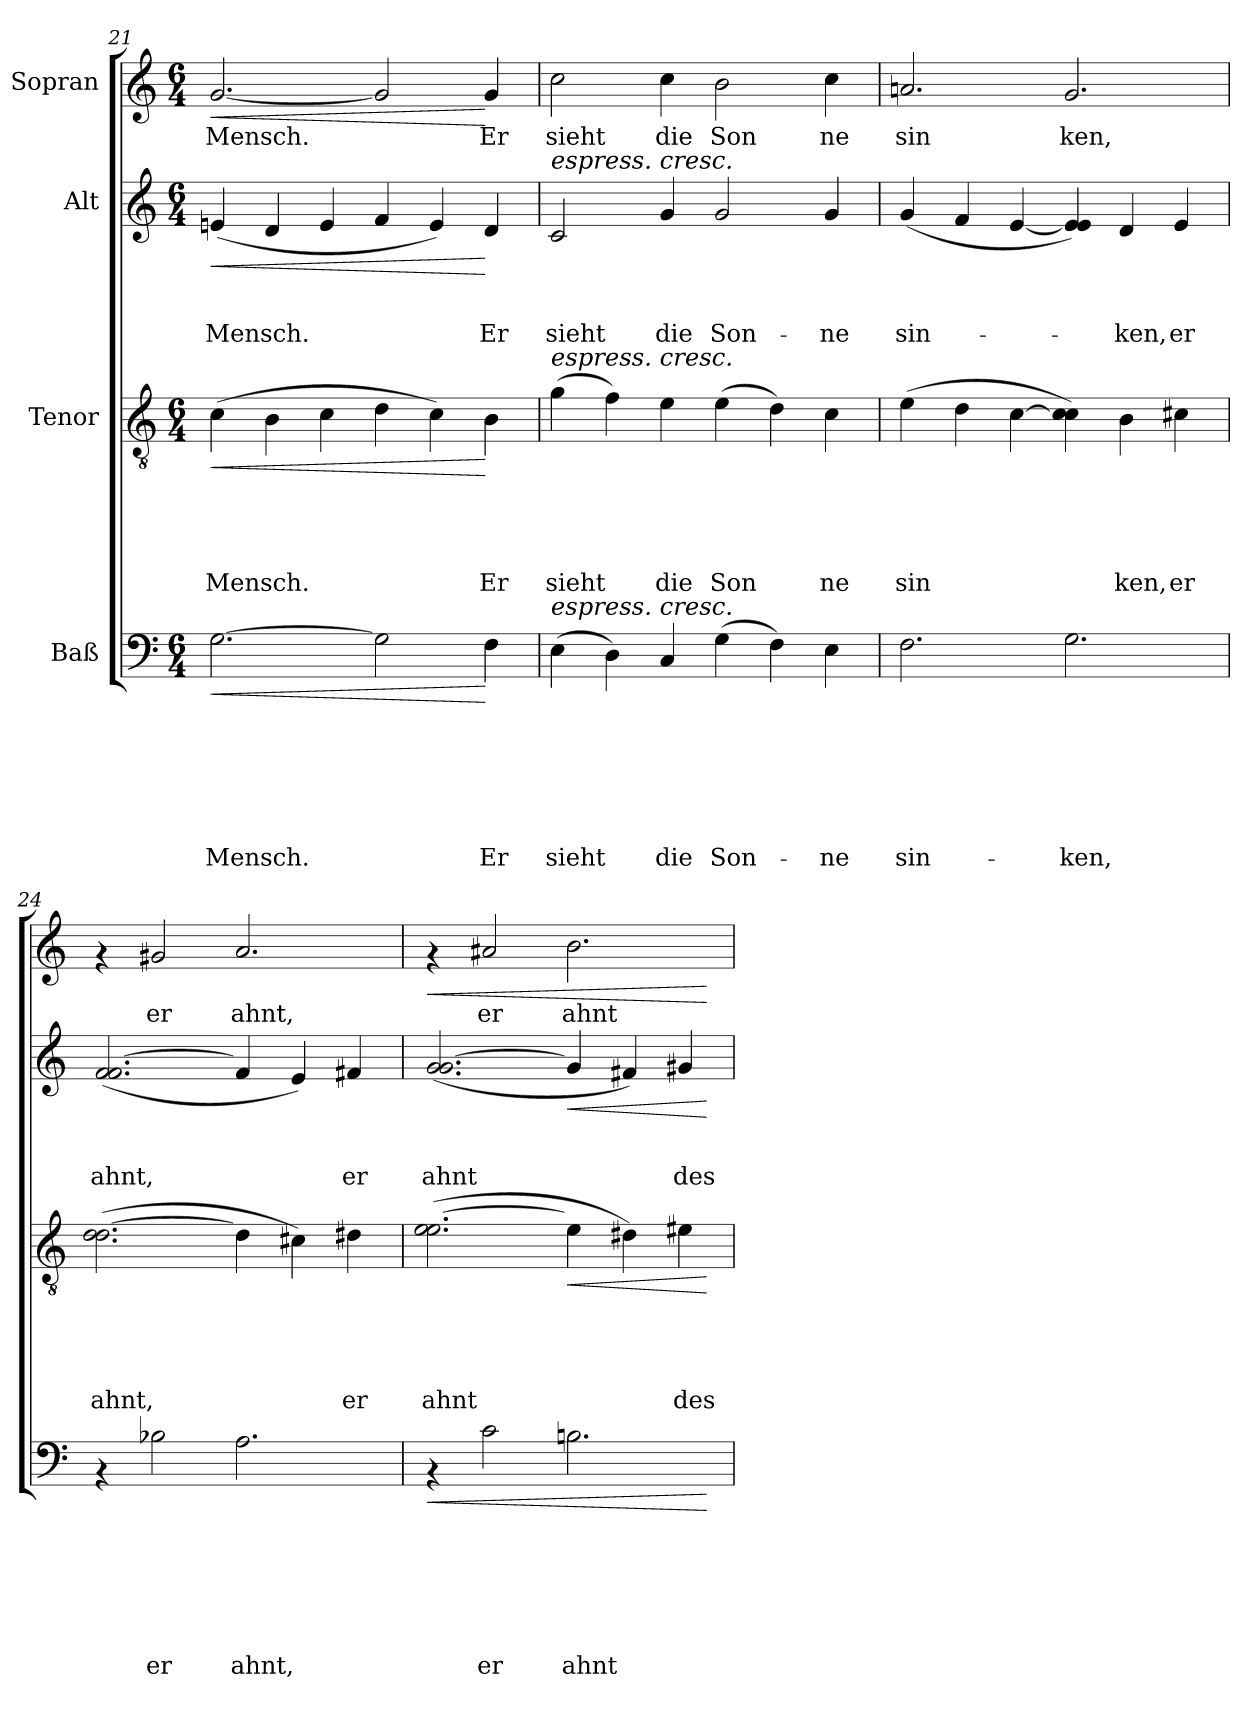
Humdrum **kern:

**kern	**text	**text	**text	**text	**text	**text	**text	**dynam	**kern	**text	**text	**text	**text	**text	**dynam	**kern	**text	**text	**text	**dynam	**kern	**text	**dynam
*part4	*part4	*part4	*part4	*part4	*part4	*part4	*part4	*part4	*part3	*part3	*part3	*part3	*part3	*part3	*part3	*part2	*part2	*part2	*part2	*part2	*part1	*part1	*part1
*staff4	*staff4	*staff4	*staff4	*staff4	*staff4	*staff4	*staff4	*staff4	*staff3	*staff3	*staff3	*staff3	*staff3	*staff3	*staff3	*staff2	*staff2	*staff2	*staff2	*staff2	*staff1	*staff1	*staff1
*I"Baß	*	*	*	*	*	*	*	*	*I"Tenor	*	*	*	*	*	*	*I"Alt	*	*	*	*	*I"Sopran	*	*
*clefF4	*	*	*	*	*	*	*	*	*clefGv2	*	*	*	*	*	*	*clefG2	*	*	*	*	*clefG2	*	*
*k[]	*	*	*	*	*	*	*	*	*k[]	*	*	*	*	*	*	*k[]	*	*	*	*	*k[]	*	*
*C:	*	*	*	*	*	*	*	*	*C:	*	*	*	*	*	*	*C:	*	*	*	*	*C:	*	*
*M6/4	*	*	*	*	*	*	*	*	*M6/4	*	*	*	*	*	*	*M6/4	*	*	*	*	*M6/4	*	*
=21	=21	=21	=21	=21	=21	=21	=21	=21	=21	=21	=21	=21	=21	=21	=21	=21	=21	=21	=21	=21	=21	=21	=21
!	!	!	!	!	!	!	!LO:LY:b:rj	!LO:HP:b	!	!	!	!	!	!LO:LY:b:rj	!LO:HP:b	!	!	!	!LO:LY:b:rj	!LO:HP:b	!	!LO:LY:b:rj	!LO:HP:b
[>2.G\	.	.	.	.	.	.	Mensch.	<	(>4c\	.	.	.	.	Mensch.	<	(<4en/	.	.	Mensch.	<	[<2.g/	Mensch.	<
.	.	.	.	.	.	.	.	.	4B\	.	.	.	.	.	.	4d/	.	.	.	.	.	.	.
.	.	.	.	.	.	.	.	.	4c\	.	.	.	.	.	.	4e/	.	.	.	.	.	.	.
2G\]	.	.	.	.	.	.	.	.	4d\	.	.	.	.	.	.	4f/	.	.	.	.	2g/]	.	.
.	.	.	.	.	.	.	.	.	4c\)	.	.	.	.	.	.	4e/)	.	.	.	.	.	.	.
!	!	!	!	!	!	!	!LO:LY:b:rj	!	!	!	!	!	!	!LO:LY:b:rj	!	!	!	!	!LO:LY:b:rj	!	!	!LO:LY:b:rj	!
4F\	.	.	.	.	.	.	Er	[	4B\	.	.	.	.	Er	[	4d/	.	.	Er	[	4g/	Er	[
=22	=22	=22	=22	=22	=22	=22	=22	=22	=22	=22	=22	=22	=22	=22	=22	=22	=22	=22	=22	=22	=22	=22	=22
!	!	!	!	!	!	!	!	!	!	!	!	!	!	!	!	!LO:TX:a:i:t=espress. cresc.	!	!	!	!	!	!	!
!	!	!	!	!	!	!	!	!	!LO:TX:a:i:t=espress. cresc.	!	!	!	!	!	!	!	!	!	!	!	!	!	!
!LO:TX:a:i:t=espress. cresc.	!	!	!	!	!	!	!	!	!	!	!	!	!	!	!	!	!	!	!	!	!	!	!
!	!	!	!	!	!	!	!LO:LY:b:rj	!	!	!	!	!	!	!LO:LY:b:rj	!	!	!	!	!LO:LY:b:rj	!	!	!LO:LY:b:rj	!
(>4E\	.	.	.	.	.	.	sieht	.	(>4g\	.	.	.	.	sieht	.	2c/	.	.	sieht	.	2cc\	sieht	.
4D\)	.	.	.	.	.	.	.	.	4f\)	.	.	.	.	.	.	.	.	.	.	.	.	.	.
!	!	!	!	!	!	!	!LO:LY:b:rj	!	!	!	!	!	!	!LO:LY:b:rj	!	!	!	!	!LO:LY:b:rj	!	!	!LO:LY:b:rj	!
4C/	.	.	.	.	.	.	die	.	4e\	.	.	.	.	die	.	4g/	.	.	die	.	4cc\	die	.
!	!	!	!	!	!	!	!LO:LY:b:rj	!	!	!	!	!	!	!LO:LY:b:rj	!	!	!	!	!LO:LY:b:rj	!	!	!LO:LY:b:rj	!
(>4G\	.	.	.	.	.	.	Son-	.	(>4e\	.	.	.	.	Son	.	2g/	.	.	Son-	.	2b\	Son	.
4F\)	.	.	.	.	.	.	.	.	4d\)	.	.	.	.	.	.	.	.	.	.	.	.	.	.
!	!	!	!	!	!	!	!LO:LY:b:rj	!	!	!	!	!	!	!LO:LY:b:rj	!	!	!	!	!LO:LY:b:rj	!	!	!LO:LY:b:rj	!
4E\	.	.	.	.	.	.	-ne	.	4c\	.	.	.	.	ne	.	4g/	.	.	-ne	.	4cc\	ne	.
=23	=23	=23	=23	=23	=23	=23	=23	=23	=23	=23	=23	=23	=23	=23	=23	=23	=23	=23	=23	=23	=23	=23	=23
!	!	!	!	!	!	!	!LO:LY:b:rj	!	!	!	!	!	!	!LO:LY:b:rj	!	!	!	!	!LO:LY:b:rj	!	!	!LO:LY:b:rj	!
2.F\	.	.	.	.	.	.	sin-	.	(>4e\	.	.	.	.	sin	.	(<4g/	.	.	sin-	.	2.an/	sin	.
.	.	.	.	.	.	.	.	.	4d\	.	.	.	.	.	.	4f/	.	.	.	.	.	.	.
.	.	.	.	.	.	.	.	.	[>4c\	.	.	.	.	.	.	[<4e/	.	.	.	.	.	.	.
!	!	!	!	!	!	!	!LO:LY:b:rj	!	!	!	!	!	!	!	!	!	!	!	!	!	!	!LO:LY:b:rj	!
2.G\	.	.	.	.	.	.	-ken,	.	4c\] 4c\)	.	.	.	.	.	.	4e/] 4e/)	.	.	.	.	2.g/	ken,	.
!	!	!	!	!	!	!	!	!	!	!	!	!	!	!LO:LY:b:rj	!	!	!	!	!LO:LY:b:rj	!	!	!	!
.	.	.	.	.	.	.	.	.	4B\	.	.	.	.	ken,	.	4d/	.	.	-ken,	.	.	.	.
!	!	!	!	!	!	!	!	!	!	!	!	!	!	!LO:LY:b:rj	!	!	!	!	!LO:LY:b:rj	!	!	!	!
.	.	.	.	.	.	.	.	.	4c#X\	.	.	.	.	er	.	4e/	.	.	er	.	.	.	.
!!LO:LB:g=z
=24	=24	=24	=24	=24	=24	=24	=24	=24	=24	=24	=24	=24	=24	=24	=24	=24	=24	=24	=24	=24	=24	=24	=24
!	!	!	!	!	!	!	!	!	!	!	!	!	!	!LO:LY:b:rj	!	!	!	!	!LO:LY:b:rj	!	!	!	!
4rAA	.	.	.	.	.	.	.	.	(>2.d\ [>2.d\	.	.	.	.	ahnt,	.	(<2.f/ [<2.f/	.	.	ahnt,	.	4rf	.	.
!	!	!	!	!	!	!	!LO:LY:b:rj	!	!	!	!	!	!	!	!	!	!	!	!	!	!	!LO:LY:b:rj	!
2B-X\	.	.	.	.	.	.	er	.	.	.	.	.	.	.	.	.	.	.	.	.	2g#X/	er	.
!	!	!	!	!	!	!	!LO:LY:b:rj	!	!	!	!	!	!	!	!	!	!	!	!	!	!	!LO:LY:b:rj	!
2.A\	.	.	.	.	.	.	ahnt,	.	4d\]	.	.	.	.	.	.	4f/]	.	.	.	.	2.a/	ahnt,	.
.	.	.	.	.	.	.	.	.	4c#X\)	.	.	.	.	.	.	4e/)	.	.	.	.	.	.	.
!	!	!	!	!	!	!	!	!	!	!	!	!	!	!LO:LY:b:rj	!	!	!	!	!LO:LY:b:rj	!	!	!	!
.	.	.	.	.	.	.	.	.	4d#X\	.	.	.	.	er	.	4f#X/	.	.	er	.	.	.	.
=25	=25	=25	=25	=25	=25	=25	=25	=25	=25	=25	=25	=25	=25	=25	=25	=25	=25	=25	=25	=25	=25	=25	=25
!	!	!	!	!	!	!	!	!LO:HP:b	!	!	!	!	!	!LO:LY:b:rj	!	!	!	!	!LO:LY:b:rj	!	!	!	!LO:HP:b
4rAA	.	.	.	.	.	.	.	<	(>2.e\ [>2.e\	.	.	.	.	ahnt	.	(<2.g/ [<2.g/	.	.	ahnt	.	4rf	.	<
!	!	!	!	!	!	!	!LO:LY:b:rj	!	!	!	!	!	!	!	!	!	!	!	!	!	!	!LO:LY:b:rj	!
2c\	.	.	.	.	.	.	er	.	.	.	.	.	.	.	.	.	.	.	.	.	2a#X/	er	.
!	!	!	!	!	!	!	!LO:LY:b:rj	!	!	!	!	!	!	!	!LO:HP:b	!	!	!	!	!LO:HP:b	!	!LO:LY:b:rj	!
2.Bn\	.	.	.	.	.	.	ahnt	.	4e\]	.	.	.	.	.	<	4g/]	.	.	.	<	2.b\	ahnt	.
.	.	.	.	.	.	.	.	.	4d#X\)	.	.	.	.	.	.	4f#X/)	.	.	.	.	.	.	.
!	!	!	!	!	!	!	!	!	!	!	!	!	!	!LO:LY:b:rj	!	!	!	!	!LO:LY:b:rj	!	!	!	!
.	.	.	.	.	.	.	.	.	4e#X\	.	.	.	.	des	.	4g#X/	.	.	des	.	.	.	.
.	.	.	.	.	.	.	.	[	.	.	.	.	.	.	[	.	.	.	.	[	.	.	[
=	=	=	=	=	=	=	=	=	=	=	=	=	=	=	=	=	=	=	=	=	=	=	=
*-	*-	*-	*-	*-	*-	*-	*-	*-	*-	*-	*-	*-	*-	*-	*-	*-	*-	*-	*-	*-	*-	*-	*-
